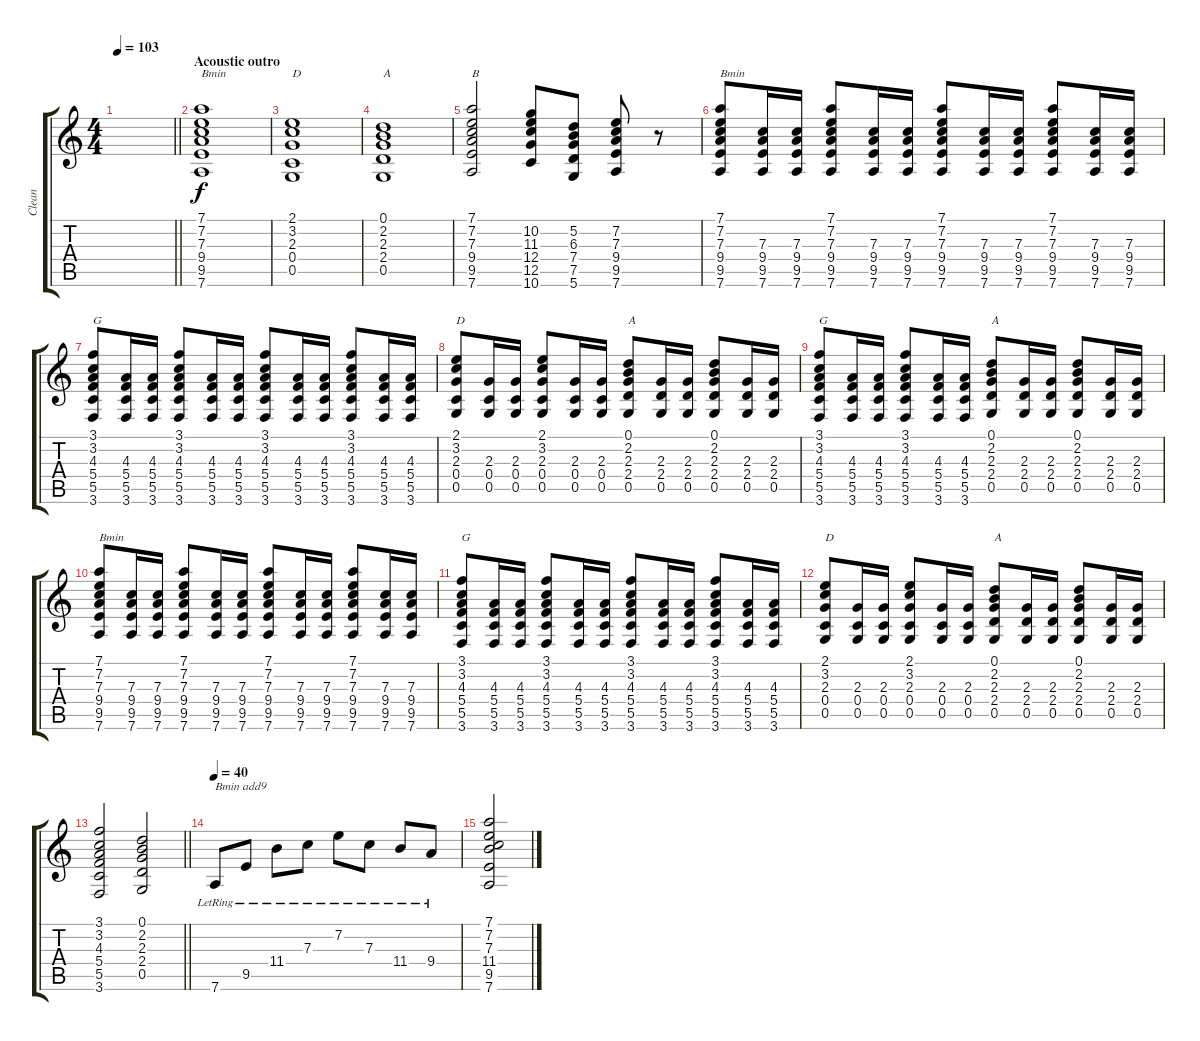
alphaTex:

\track ("Clean" "Clean") {instrument electricguitarclean}
\staff {score tabs}
\tuning (D4 A3 F3 C3 G2 D2) {hide}
\ts (4 4)
\tempo 103
\clef g2
\barLineRight lightlight
\ks aminor
|
\section ("" "Acoustic outro")
(7.1 7.2 7.3 9.4 9.5 7.6).1{txt "Bmin"} |
(2.1 3.2 2.3 0.4 0.5).1{txt "D"} |
(0.1 2.2 2.3 2.4 0.5).1{txt "A"} |
(7.1 7.2 7.3 9.4 9.5 7.6).2{txt "B"} (10.2 11.3 12.4 12.5 10.6).8 (5.2 6.3 7.4 7.5 5.6).8 (7.2 7.3 9.4 9.5 7.6).8 r.8 |
(7.1 7.2 7.3 9.4 9.5 7.6).8{txt "Bmin"} (7.3 9.4 9.5 7.6).16 (7.3 9.4 9.5 7.6).16 (7.1 7.2 7.3 9.4 9.5 7.6).8 (7.3 9.4 9.5 7.6).16 (7.3 9.4 9.5 7.6).16 (7.1 7.2 7.3 9.4 9.5 7.6).8 (7.3 9.4 9.5 7.6).16 (7.3 9.4 9.5 7.6).16 (7.1 7.2 7.3 9.4 9.5 7.6).8 (7.3 9.4 9.5 7.6).16 (7.3 9.4 9.5 7.6).16 |
(3.1 3.2 4.3 5.4 5.5 3.6).8{txt "G"} (4.3 5.4 5.5 3.6).16 (4.3 5.4 5.5 3.6).16 (3.1 3.2 4.3 5.4 5.5 3.6).8 (4.3 5.4 5.5 3.6).16 (4.3 5.4 5.5 3.6).16 (3.1 3.2 4.3 5.4 5.5 3.6).8 (4.3 5.4 5.5 3.6).16 (4.3 5.4 5.5 3.6).16 (3.1 3.2 4.3 5.4 5.5 3.6).8 (4.3 5.4 5.5 3.6).16 (4.3 5.4 5.5 3.6).16 |
(2.1 3.2 2.3 0.4 0.5).8{txt "D"} (2.3 0.4 0.5).16 (2.3 0.4 0.5).16 (2.1 3.2 2.3 0.4 0.5).8 (2.3 0.4 0.5).16 (2.3 0.4 0.5).16 (0.1 2.2 2.3 2.4 0.5).8{txt "A"} (2.3 2.4 0.5).16 (2.3 2.4 0.5).16 (0.1 2.2 2.3 2.4 0.5).8 (2.3 2.4 0.5).16 (2.3 2.4 0.5).16 |
(3.1 3.2 4.3 5.4 5.5 3.6).8{txt "G"} (4.3 5.4 5.5 3.6).16 (4.3 5.4 5.5 3.6).16 (3.1 3.2 4.3 5.4 5.5 3.6).8 (4.3 5.4 5.5 3.6).16 (4.3 5.4 5.5 3.6).16 (0.1 2.2 2.3 2.4 0.5).8{txt "A"} (2.3 2.4 0.5).16 (2.3 2.4 0.5).16 (0.1 2.2 2.3 2.4 0.5).8 (2.3 2.4 0.5).16 (2.3 2.4 0.5).16 |
(7.1 7.2 7.3 9.4 9.5 7.6).8{txt "Bmin"} (7.3 9.4 9.5 7.6).16 (7.3 9.4 9.5 7.6).16 (7.1 7.2 7.3 9.4 9.5 7.6).8 (7.3 9.4 9.5 7.6).16 (7.3 9.4 9.5 7.6).16 (7.1 7.2 7.3 9.4 9.5 7.6).8 (7.3 9.4 9.5 7.6).16 (7.3 9.4 9.5 7.6).16 (7.1 7.2 7.3 9.4 9.5 7.6).8 (7.3 9.4 9.5 7.6).16 (7.3 9.4 9.5 7.6).16 |
(3.1 3.2 4.3 5.4 5.5 3.6).8{txt "G"} (4.3 5.4 5.5 3.6).16 (4.3 5.4 5.5 3.6).16 (3.1 3.2 4.3 5.4 5.5 3.6).8 (4.3 5.4 5.5 3.6).16 (4.3 5.4 5.5 3.6).16 (3.1 3.2 4.3 5.4 5.5 3.6).8 (4.3 5.4 5.5 3.6).16 (4.3 5.4 5.5 3.6).16 (3.1 3.2 4.3 5.4 5.5 3.6).8 (4.3 5.4 5.5 3.6).16 (4.3 5.4 5.5 3.6).16 |
(2.1 3.2 2.3 0.4 0.5).8{txt "D"} (2.3 0.4 0.5).16 (2.3 0.4 0.5).16 (2.1 3.2 2.3 0.4 0.5).8 (2.3 0.4 0.5).16 (2.3 0.4 0.5).16 (0.1 2.2 2.3 2.4 0.5).8{txt "A"} (2.3 2.4 0.5).16 (2.3 2.4 0.5).16 (0.1 2.2 2.3 2.4 0.5).8 (2.3 2.4 0.5).16 (2.3 2.4 0.5).16 |
\barLineRight lightlight
(3.1 3.2 4.3 5.4 5.5 3.6).2 (0.1 2.2 2.3 2.4 0.5).2 |
\tempo 40
7.6{lr}.8{txt "Bmin add9"} 9.5{lr}.8 11.4{lr}.8 7.3{lr}.8 7.2{lr}.8 7.3{lr}.8 11.4{lr}.8 9.4{lr}.8 |
(7.1 7.2 7.3 11.4 9.5 7.6).2
